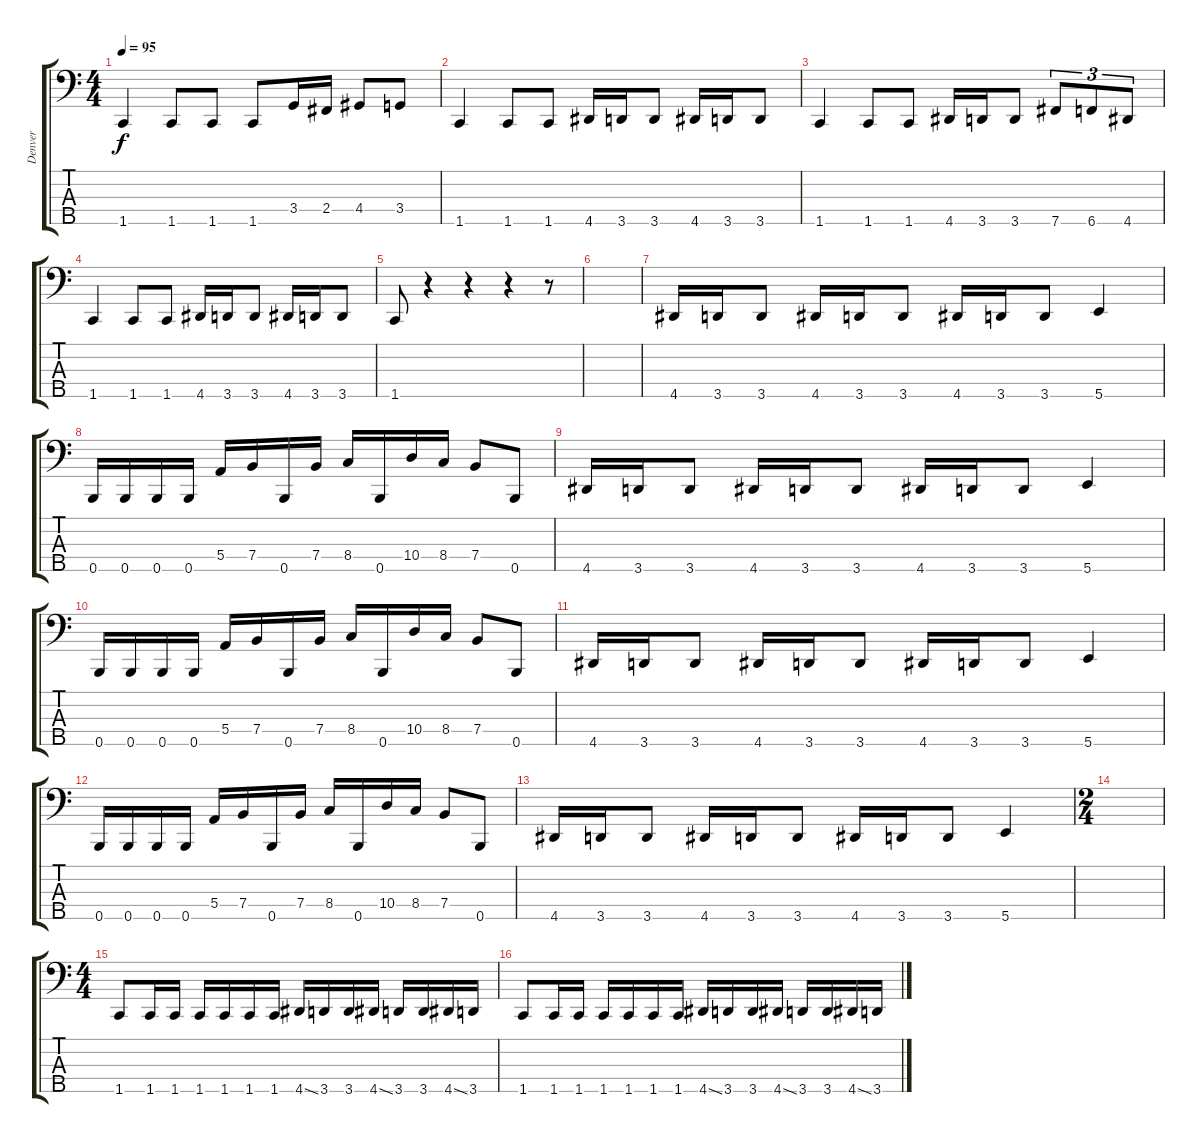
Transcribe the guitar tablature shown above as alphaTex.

\track ("Denver" "Denver") {instrument electricbasspick}
\staff {score tabs}
\tuning (G2 D2 A1 E1 B0) {hide}
\ts (4 4)
\tempo 95
\clef f4
\ks c
1.5.4{dy f} 1.5.8 1.5.8 1.5.8 3.4.16 2.4.16 4.4.8 3.4.8 |
1.5.4 1.5.8 1.5.8 4.5.16 3.5.16 3.5.8 4.5.16 3.5.16 3.5.8 |
1.5.4 1.5.8 1.5.8 4.5.16 3.5.16 3.5.8 7.5.8{tu (3 2)} 6.5.8{tu (3 2)} 4.5.8{tu (3 2)} |
1.5.4 1.5.8 1.5.8 4.5.16 3.5.16 3.5.8 4.5.16 3.5.16 3.5.8 |
1.5.8 r.4 r.4 r.4 r.8 |
|
4.5.16 3.5.16 3.5.8 4.5.16 3.5.16 3.5.8 4.5.16 3.5.16 3.5.8 5.5.4 |
0.5.16 0.5.16 0.5.16 0.5.16 5.4.16 7.4.16 0.5.16 7.4.16 8.4.16 0.5.16 10.4.16 8.4.16 7.4.8 0.5.8 |
4.5.16 3.5.16 3.5.8 4.5.16 3.5.16 3.5.8 4.5.16 3.5.16 3.5.8 5.5.4 |
0.5.16 0.5.16 0.5.16 0.5.16 5.4.16 7.4.16 0.5.16 7.4.16 8.4.16 0.5.16 10.4.16 8.4.16 7.4.8 0.5.8 |
4.5.16 3.5.16 3.5.8 4.5.16 3.5.16 3.5.8 4.5.16 3.5.16 3.5.8 5.5.4 |
0.5.16 0.5.16 0.5.16 0.5.16 5.4.16 7.4.16 0.5.16 7.4.16 8.4.16 0.5.16 10.4.16 8.4.16 7.4.8 0.5.8 |
4.5.16 3.5.16 3.5.8 4.5.16 3.5.16 3.5.8 4.5.16 3.5.16 3.5.8 5.5.4 |
\ts (2 4)
|
\ts (4 4)
1.5.8 1.5.16 1.5.16 1.5.16 1.5.16 1.5.16 1.5.16 4.5{ss}.16 3.5.16 3.5.16 4.5{ss}.16 3.5.16 3.5.16 4.5{ss}.16 3.5.16 |
1.5.8 1.5.16 1.5.16 1.5.16 1.5.16 1.5.16 1.5.16 4.5{ss}.16 3.5.16 3.5.16 4.5{ss}.16 3.5.16 3.5.16 4.5{ss}.16 3.5.16
